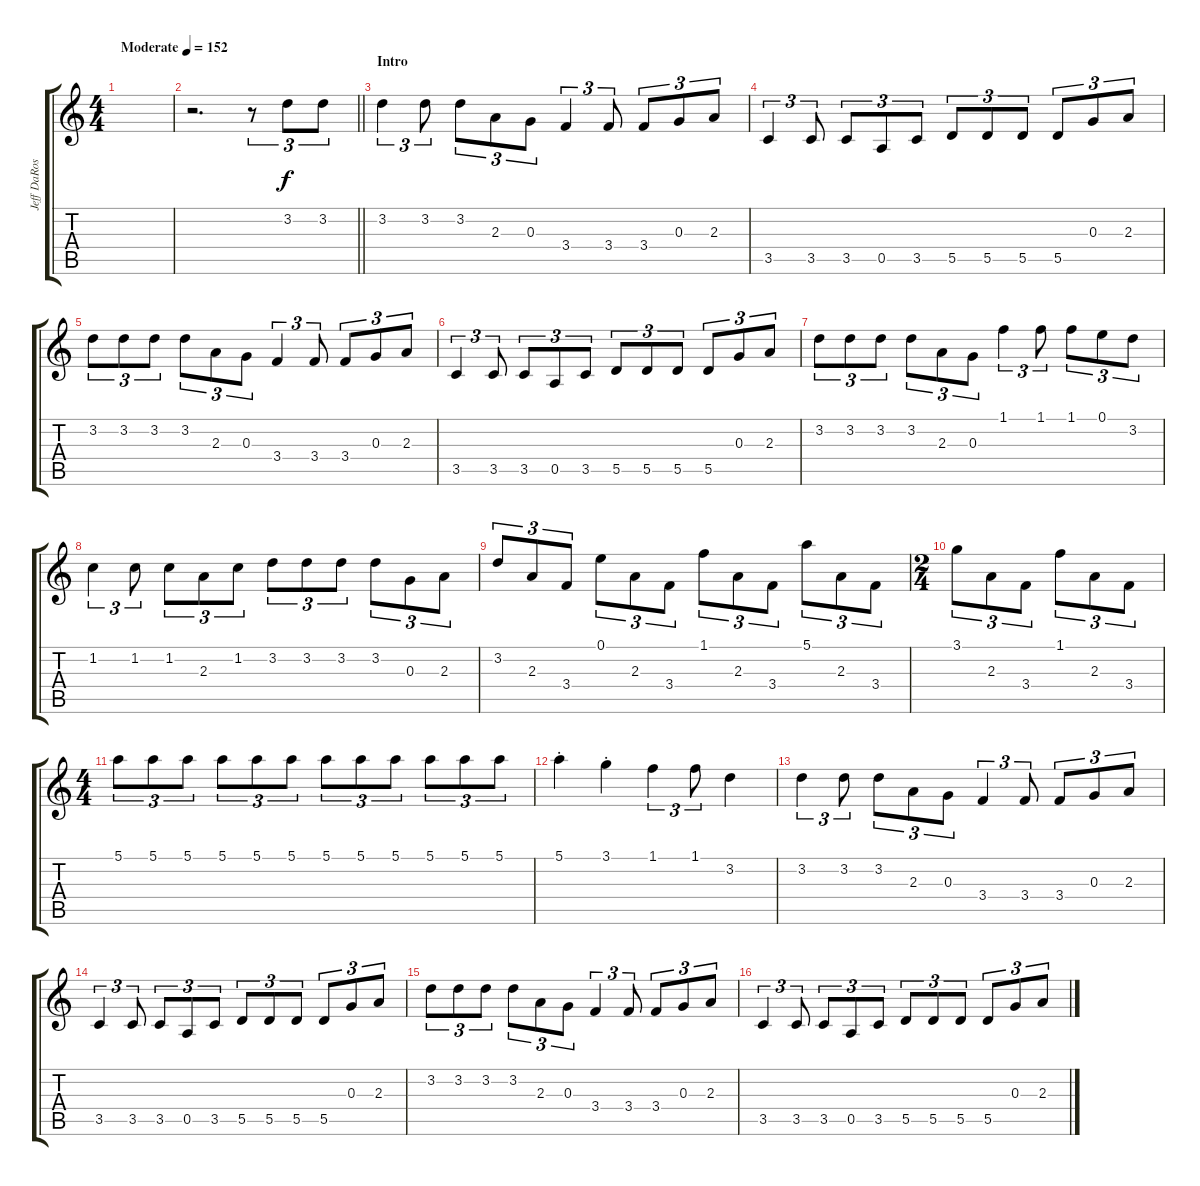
\track ("Jeff DaRosa (Banjo Left)" "Jeff DaRos") {instrument banjo}
\staff {score tabs}
\tuning (E4 B3 G3 D3 A2 E2) {hide}
\displaytranspose 12
\ts (4 4)
\tempo (152 "Moderate")
\clef g2
\ks c
|
\barLineRight lightlight
r.2{d} r.8{tu (3 2)} 3.2.8{tu (3 2)} 3.2.8{tu (3 2)} |
\section ("" "Intro")
3.2.4{tu (3 2)} 3.2.8{tu (3 2)} 3.2.8{tu (3 2)} 2.3.8{tu (3 2)} 0.3.8{tu (3 2)} 3.4.4{tu (3 2)} 3.4.8{tu (3 2)} 3.4.8{tu (3 2)} 0.3.8{tu (3 2)} 2.3.8{tu (3 2)} |
3.5.4{tu (3 2)} 3.5.8{tu (3 2)} 3.5.8{tu (3 2)} 0.5.8{tu (3 2)} 3.5.8{tu (3 2)} 5.5.8{tu (3 2)} 5.5.8{tu (3 2)} 5.5.8{tu (3 2)} 5.5.8{tu (3 2)} 0.3.8{tu (3 2)} 2.3.8{tu (3 2)} |
3.2.8{tu (3 2)} 3.2.8{tu (3 2)} 3.2.8{tu (3 2)} 3.2.8{tu (3 2)} 2.3.8{tu (3 2)} 0.3.8{tu (3 2)} 3.4.4{tu (3 2)} 3.4.8{tu (3 2)} 3.4.8{tu (3 2)} 0.3.8{tu (3 2)} 2.3.8{tu (3 2)} |
3.5.4{tu (3 2)} 3.5.8{tu (3 2)} 3.5.8{tu (3 2)} 0.5.8{tu (3 2)} 3.5.8{tu (3 2)} 5.5.8{tu (3 2)} 5.5.8{tu (3 2)} 5.5.8{tu (3 2)} 5.5.8{tu (3 2)} 0.3.8{tu (3 2)} 2.3.8{tu (3 2)} |
3.2.8{tu (3 2)} 3.2.8{tu (3 2)} 3.2.8{tu (3 2)} 3.2.8{tu (3 2)} 2.3.8{tu (3 2)} 0.3.8{tu (3 2)} 1.1.4{tu (3 2)} 1.1.8{tu (3 2)} 1.1.8{tu (3 2)} 0.1.8{tu (3 2)} 3.2.8{tu (3 2)} |
1.2.4{tu (3 2)} 1.2.8{tu (3 2)} 1.2.8{tu (3 2)} 2.3.8{tu (3 2)} 1.2.8{tu (3 2)} 3.2.8{tu (3 2)} 3.2.8{tu (3 2)} 3.2.8{tu (3 2)} 3.2.8{tu (3 2)} 0.3.8{tu (3 2)} 2.3.8{tu (3 2)} |
3.2.8{tu (3 2)} 2.3.8{tu (3 2)} 3.4.8{tu (3 2)} 0.1.8{tu (3 2)} 2.3.8{tu (3 2)} 3.4.8{tu (3 2)} 1.1.8{tu (3 2)} 2.3.8{tu (3 2)} 3.4.8{tu (3 2)} 5.1.8{tu (3 2)} 2.3.8{tu (3 2)} 3.4.8{tu (3 2)} |
\ts (2 4)
3.1.8{tu (3 2)} 2.3.8{tu (3 2)} 3.4.8{tu (3 2)} 1.1.8{tu (3 2)} 2.3.8{tu (3 2)} 3.4.8{tu (3 2)} |
\ts (4 4)
5.1.8{tu (3 2)} 5.1.8{tu (3 2)} 5.1.8{tu (3 2)} 5.1.8{tu (3 2)} 5.1.8{tu (3 2)} 5.1.8{tu (3 2)} 5.1.8{tu (3 2)} 5.1.8{tu (3 2)} 5.1.8{tu (3 2)} 5.1.8{tu (3 2)} 5.1.8{tu (3 2)} 5.1.8{tu (3 2)} |
5.1{st}.4 3.1{st}.4 1.1.4{tu (3 2)} 1.1.8{tu (3 2)} 3.2.4 |
3.2.4{tu (3 2)} 3.2.8{tu (3 2)} 3.2.8{tu (3 2)} 2.3.8{tu (3 2)} 0.3.8{tu (3 2)} 3.4.4{tu (3 2)} 3.4.8{tu (3 2)} 3.4.8{tu (3 2)} 0.3.8{tu (3 2)} 2.3.8{tu (3 2)} |
3.5.4{tu (3 2)} 3.5.8{tu (3 2)} 3.5.8{tu (3 2)} 0.5.8{tu (3 2)} 3.5.8{tu (3 2)} 5.5.8{tu (3 2)} 5.5.8{tu (3 2)} 5.5.8{tu (3 2)} 5.5.8{tu (3 2)} 0.3.8{tu (3 2)} 2.3.8{tu (3 2)} |
3.2.8{tu (3 2)} 3.2.8{tu (3 2)} 3.2.8{tu (3 2)} 3.2.8{tu (3 2)} 2.3.8{tu (3 2)} 0.3.8{tu (3 2)} 3.4.4{tu (3 2)} 3.4.8{tu (3 2)} 3.4.8{tu (3 2)} 0.3.8{tu (3 2)} 2.3.8{tu (3 2)} |
3.5.4{tu (3 2)} 3.5.8{tu (3 2)} 3.5.8{tu (3 2)} 0.5.8{tu (3 2)} 3.5.8{tu (3 2)} 5.5.8{tu (3 2)} 5.5.8{tu (3 2)} 5.5.8{tu (3 2)} 5.5.8{tu (3 2)} 0.3.8{tu (3 2)} 2.3.8{tu (3 2)}
